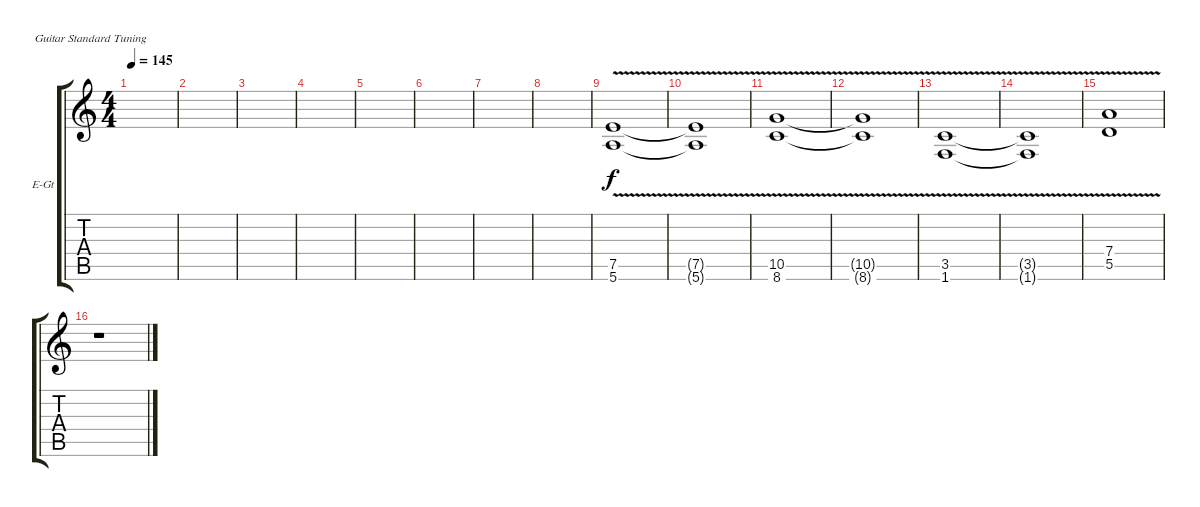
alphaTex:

\defaultSystemsLayout 4
\bracketExtendMode groupsimilarinstruments
\firstSystemTrackNameOrientation horizontal
\otherSystemsTrackNameOrientation horizontal
\track ("Electric Guitar" "E-Gt") {instrument distortionguitar}
\staff {score tabs}
\tuning (E4 B3 G3 D3 A2 E2)
\ts (4 4)
\tempo 145
\clef g2
\scale
0.333333
\ks c
|
\scale
0.333333 |
\scale
0.333333 |
\scale
0.333333 |
\scale
0.333333 |
\scale
0.333333 |
\scale
0.333333 |
\scale
0.333333 |
\scale
0.333333 (5.6{v} 7.5{v}).1 |
\scale
0.333333 (5.6{t} 7.5{t}).1 |
\scale
0.333333 (8.6{v} 10.5{v}).1 |
\scale
0.333333 (8.6{t} 10.5{t}).1 |
\scale
0.333333 (1.6{v} 3.5{v}).1 |
\scale
0.333333 (1.6{t} 3.5{t}).1 |
\scale
0.333333 (5.5{v} 7.4{v}).1 |
\scale
0.333333 r.1
